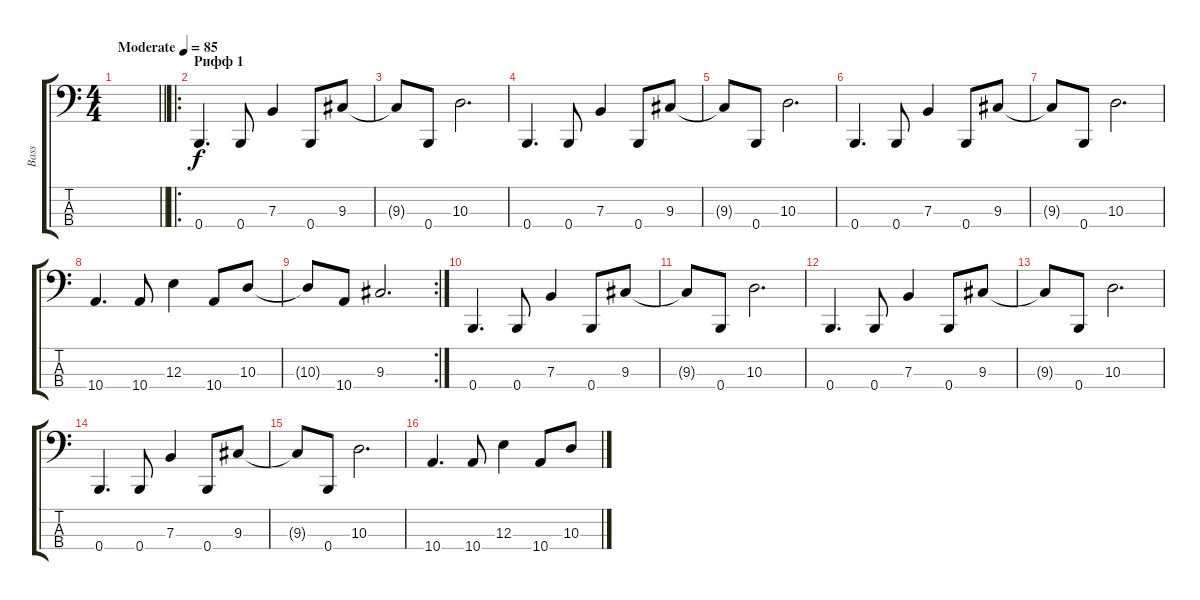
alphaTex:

\track ("Bass" "Bass") {instrument electricbasspick}
\staff {score tabs}
\tuning (D2 A1 E1 B0) {hide}
\ts (4 4)
\tempo (85 "Moderate")
\clef f4
\barLineRight lightlight
\ks c
|
\ro
\section ("" "Рифф 1")
0.4.4{d} 0.4.8 7.3.4 0.4.8 9.3.8 |
9.3{t}.8 0.4.8 10.3.2{d} |
0.4.4{d} 0.4.8 7.3.4 0.4.8 9.3.8 |
9.3{t}.8 0.4.8 10.3.2{d} |
0.4.4{d} 0.4.8 7.3.4 0.4.8 9.3.8 |
9.3{t}.8 0.4.8 10.3.2{d} |
10.4.4{d} 10.4.8 12.3.4 10.4.8 10.3.8 |
\rc 2
10.3{t}.8 10.4.8 9.3.2{d} |
0.4.4{d} 0.4.8 7.3.4 0.4.8 9.3.8 |
9.3{t}.8 0.4.8 10.3.2{d} |
0.4.4{d} 0.4.8 7.3.4 0.4.8 9.3.8 |
9.3{t}.8 0.4.8 10.3.2{d} |
0.4.4{d} 0.4.8 7.3.4 0.4.8 9.3.8 |
9.3{t}.8 0.4.8 10.3.2{d} |
10.4.4{d} 10.4.8 12.3.4 10.4.8 10.3.8
